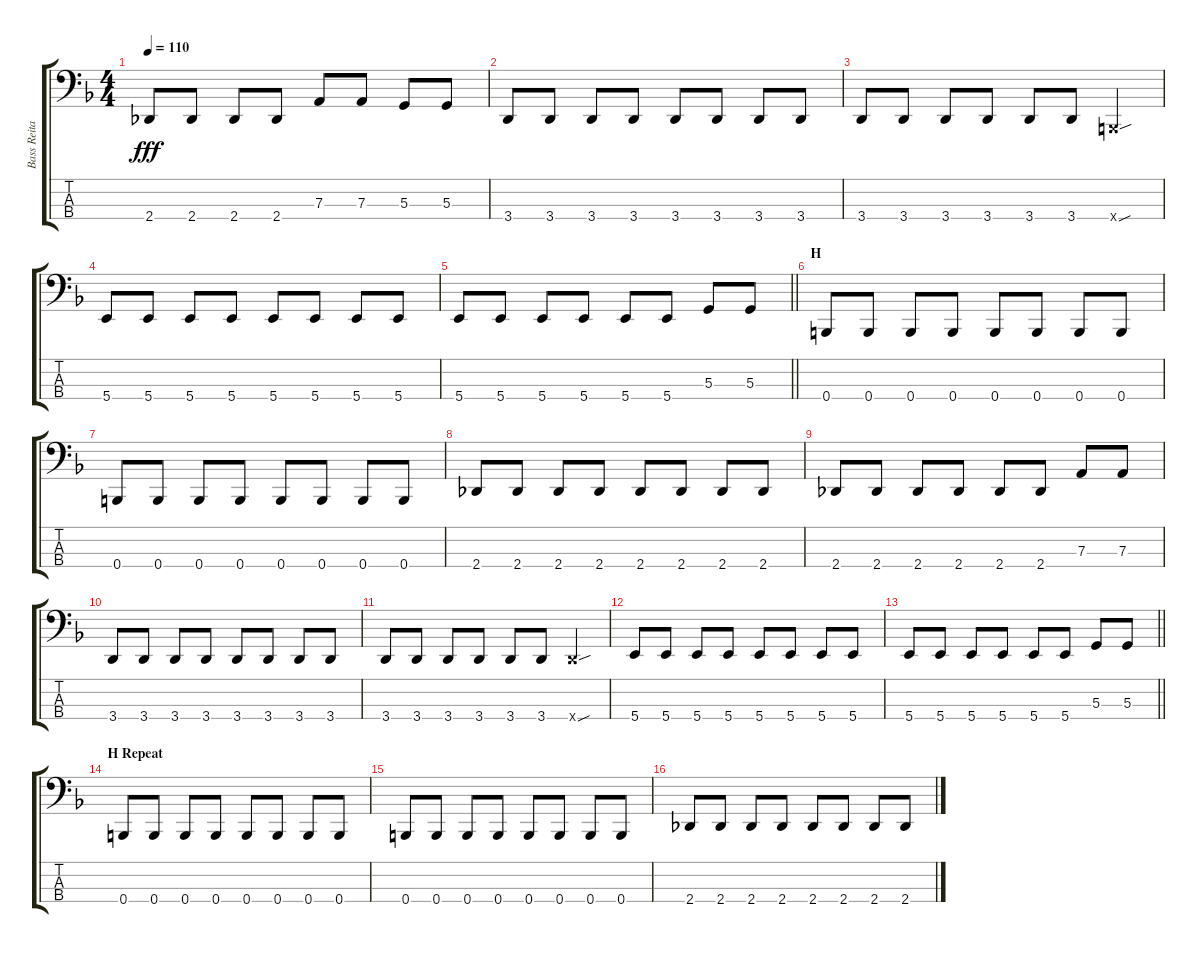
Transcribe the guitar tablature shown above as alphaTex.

\track ("Bass Reita" "Bass Reita") {instrument electricbasspick}
\staff {score tabs}
\tuning (C2 G1 D1 B0) {hide}
\ts (4 4)
\tempo 110
\clef f4
\ks f
2.4.8{dy fff} 2.4.8 2.4.8 2.4.8 7.3.8 7.3.8 5.3.8 5.3.8 |
3.4.8 3.4.8 3.4.8 3.4.8 3.4.8 3.4.8 3.4.8 3.4.8 |
3.4.8 3.4.8 3.4.8 3.4.8 3.4.8 3.4.8 0.4{sou x}.4 |
5.4.8 5.4.8 5.4.8 5.4.8 5.4.8 5.4.8 5.4.8 5.4.8 |
\barLineRight lightlight
5.4.8 5.4.8 5.4.8 5.4.8 5.4.8 5.4.8 5.3.8 5.3.8 |
\section ("" "H")
0.4.8 0.4.8 0.4.8 0.4.8 0.4.8 0.4.8 0.4.8 0.4.8 |
0.4.8 0.4.8 0.4.8 0.4.8 0.4.8 0.4.8 0.4.8 0.4.8 |
2.4.8 2.4.8 2.4.8 2.4.8 2.4.8 2.4.8 2.4.8 2.4.8 |
2.4.8 2.4.8 2.4.8 2.4.8 2.4.8 2.4.8 7.3.8 7.3.8 |
3.4.8 3.4.8 3.4.8 3.4.8 3.4.8 3.4.8 3.4.8 3.4.8 |
3.4.8 3.4.8 3.4.8 3.4.8 3.4.8 3.4.8 3.4{sou x}.4 |
5.4.8 5.4.8 5.4.8 5.4.8 5.4.8 5.4.8 5.4.8 5.4.8 |
\barLineRight lightlight
5.4.8 5.4.8 5.4.8 5.4.8 5.4.8 5.4.8 5.3.8 5.3.8 |
\section ("" "H Repeat")
0.4.8 0.4.8 0.4.8 0.4.8 0.4.8 0.4.8 0.4.8 0.4.8 |
0.4.8 0.4.8 0.4.8 0.4.8 0.4.8 0.4.8 0.4.8 0.4.8 |
2.4.8 2.4.8 2.4.8 2.4.8 2.4.8 2.4.8 2.4.8 2.4.8
